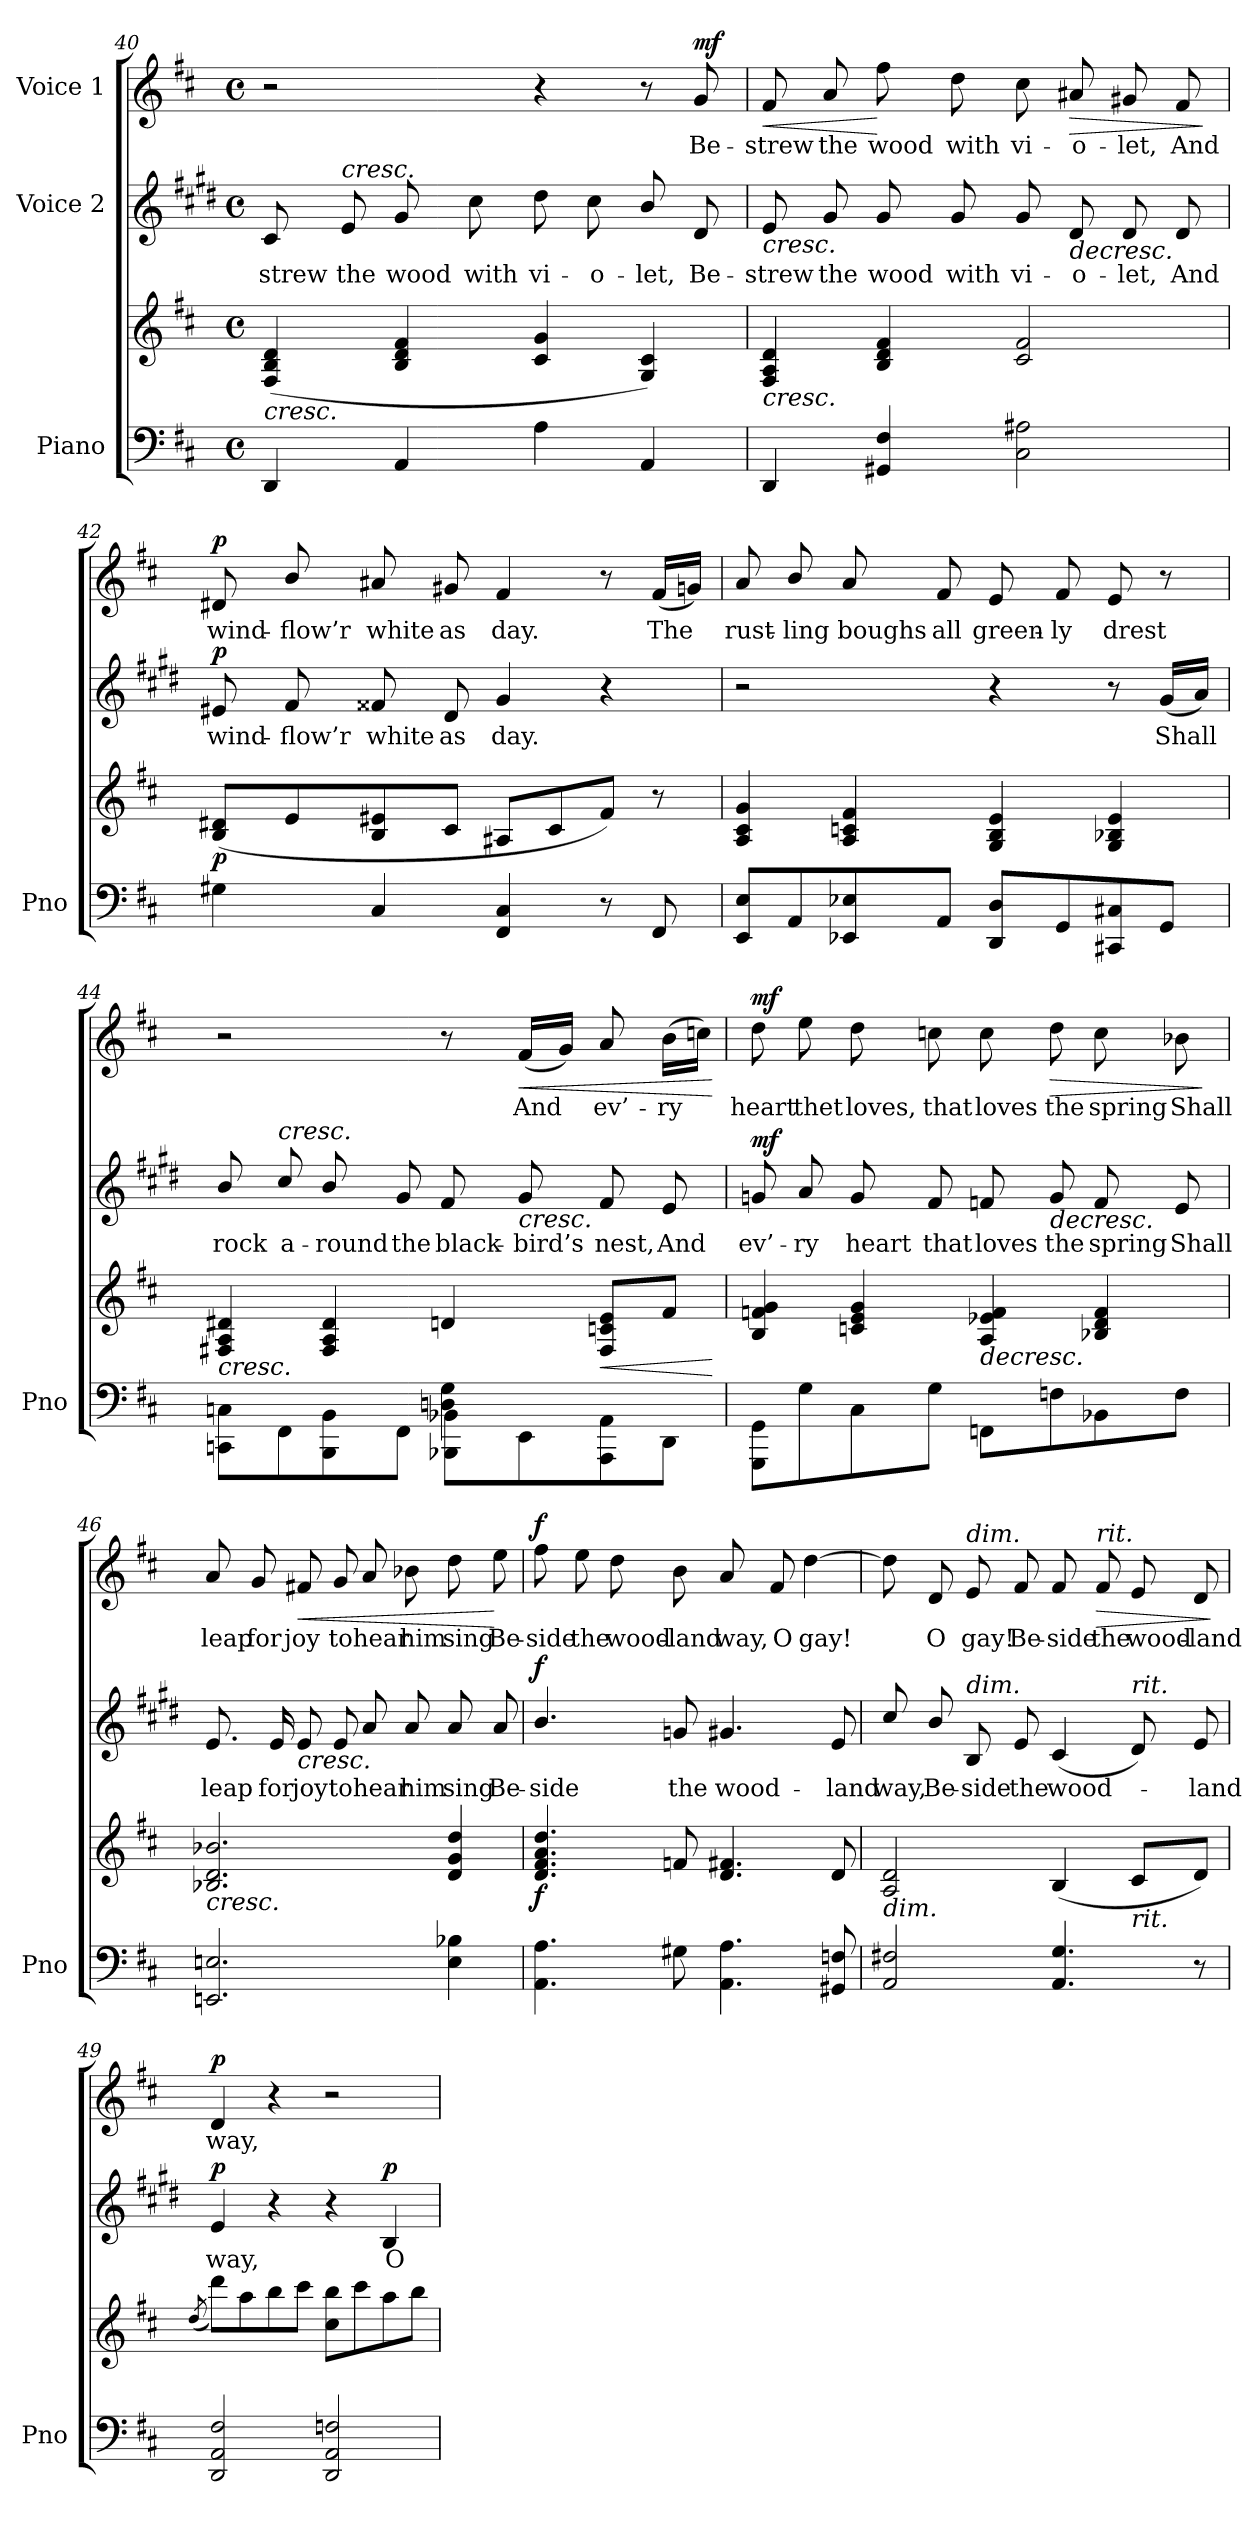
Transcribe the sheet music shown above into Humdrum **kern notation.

**kern	**kern	**dynam	**kern	**text	**dynam	**kern	**text	**dynam
*part3	*part3	*part3	*part2	*part2	*part2	*part1	*part1	*part1
*staff4	*staff3	*staff3/4	*staff2	*staff2	*staff2	*staff1	*staff1	*staff1
*I"Piano	*	*	*I"Voice 2	*	*	*I"Voice 1	*	*
*I'Pno	*	*	*	*	*	*	*	*
*clefF4	*clefG2	*	*clefG2	*	*	*clefG2	*	*
*	*	*	*ITrd1c2	*	*	*	*	*
*k[f#c#]	*k[f#c#]	*	*k[f#c#]	*	*	*k[f#c#]	*	*
*M4/4	*M4/4	*	*M4/4	*	*	*M4/4	*	*
*met(c)	*met(c)	*	*met(c)	*	*	*met(c)	*	*
=40	=40	=40	=40	=40	=40	=40	=40	=40
!	!LO:TX:b:i:t=cresc.	!	!	!	!	!	!	!
4DD/	(4F#/ 4B/ 4d/	.	8B/	-strew	.	2r	.	.
!	!	!	!LO:TX:a:i:t=cresc.	!	!	!	!	!
.	.	.	8d/	the	.	.	.	.
4AA/	4B/ 4d/ 4f#/	.	8f#/	wood	.	.	.	.
.	.	.	8b\	with	.	.	.	.
4A\	4c#/ 4g/	.	8cc#\	vi-	.	4r	.	.
.	.	.	8b\	-o-	.	.	.	.
4AA/	4G/ 4c#/)	.	8a/	-let,	.	8r	.	.
!	!	!	!	!	!	!	!	!LO:DY:a
.	.	.	8c#/	Be-	.	8g/	Be-	mf
=41	=41	=41	=41	=41	=41	=41	=41	=41
!	!	!LO:HP:b	!	!	!LO:HP:b	!	!	!LO:HP:b
4DD/	4F#/ 4A/ 4d/	<	8d/	-strew	<	8f#/	-strew	<
.	.	.	8f#/	the	.	8a/	the	.
4GG#X/ 4F#/	4B/ 4d/ 4f#/	.	8f#/	wood	.	8ff#\	wood	[
.	.	.	8f#/	with	.	8dd\	with	.
2C#\ 2A#X\	2c#/ 2f#/	.	8f#/	vi-	.	8cc#\	vi-	.
!	!	!	!	!	!LO:HP:b	!	!	!LO:HP:b
.	.	.	8c#/	-o-	>	8a#X/	-o-	>
.	.	.	8c#/	-let,	.	8g#X/	-let,	.
.	.	.	8c#/	And	.	8f#/	And	.
.	.	.	.	.	[	.	.	]
=42	=42	=42	=42	=42	=42	=42	=42	=42
!	!	!LO:DY:b	!	!	!LO:DY:a	!	!	!LO:DY:a
4G#X\	(8B/ 8d#X/L	p	8d#X/	wind-	p	8d#X/	wind-	p
.	8e/	.	8e/	-flow’r	.	8b/	-flow’r	.
4C#/	8B/ 8e#X/	.	8e#X/	white	.	8a#X/	white	.
.	8c#/J	.	8c#/	as	.	8g#X/	as	.
4FF#/ 4C#/	8A#X/L	.	4f#/	day.	.	4f#/	day.	.
.	8c#/	.	.	.	.	.	.	.
8r	8f#/J)	.	4r	.	.	8r	.	.
8FF#/	8r	.	.	.	.	(16f#/LL	The	.
.	.	.	.	.	.	16gn/JJ)	.	.
=43	=43	=43	=43	=43	=43	=43	=43	=43
!	!	!LO:DY:b	!	!	!	!	!	!
!	!	!LO:DY:n=1:b	!	!	!	!	!	!
8EE/ 8E/L	4A/ 4c#/ 4g/	p other-dynamics	2r	.	.	8a/	rust-	.
8AA/	.	.	.	.	.	8b/	-ling	.
8EE-X/ 8E-X/	4A/ 4cn/ 4f#/	.	.	.	.	8a/	boughs	.
8AA/J	.	.	.	.	.	8f#/	all	.
8DD/ 8D/L	4G/ 4B/ 4e/	.	4r	.	.	8e/	green-	.
8GG/	.	.	.	.	.	8f#/	-ly	.
8CC#X/ 8C#X/	4G/ 4B-X/ 4e/	.	8r	.	.	8e/	drest	.
8GG/J	.	.	(16f#/LL	Shall	.	8r	.	.
.	.	.	16g/JJ)	.	.	.	.	.
=44	=44	=44	=44	=44	=44	=44	=44	=44
*^	*	*	*	*	*	*	*	*
!	!	!LO:TX:b:i:t=cresc.	!	!	!	!	!	!	!
2ryy	8CCn\ 8Cn\L	4F#X/ 4A/ 4d#X/	.	8a/	rock	.	2r	.	.
!	!	!	!	!LO:TX:a:i:t=cresc.	!	!	!	!	!
.	8FF#\	.	.	8b/	a-	.	.	.	.
.	8BBB\ 8BB\	4F#/ 4A/ 4d#/	.	8a/	-round	.	.	.	.
.	8FF#\J	.	.	8f#/	the	.	.	.	.
4Dn\ 4G\	8BBB-X\ 8BB-X\L	4dn/	.	8e/	black-	.	8r	.	.
!	!	!	!	!	!	!LO:HP:b	!	!	!LO:HP:b
.	8EE\	.	.	8f#/	-bird’s	<	(16f#/LL	And	<
.	.	.	.	.	.	.	16g/JJ)	.	.
!	!	!	!LO:HP:b	!	!	!	!	!	!
4ryy	8AAA\ 8AA\	8F#/ 8cn/ 8e/L	<	8e/	nest,	.	8a/	ev’-	.
.	8DD\J	8f#/J	.	8d/	And	.	(16b\LL	-ry	.
.	.	.	.	.	.	.	16ccn\JJ)	.	.
*v	*v	*	*	*	*	*	*	*	*
.	.	[	.	.	]	.	.	[
=45	=45	=45	=45	=45	=45	=45	=45	=45
!	!	!	!	!	!LO:DY:a	!	!	!LO:DY:a
8GGG\ 8GG\L	4B/ 4fn/ 4g/	.	8fn/	ev’-	mf	8dd\	heart	mf
8G\	.	.	8g/	-ry	.	8ee\	thet	.
8C#\	4cn/ 4e/ 4g/	.	8f/	heart	.	8dd\	loves,	.
8G\J	.	.	8e/	that	.	8ccn\	that	.
!	!	!LO:HP:b	!	!	!	!	!	!
8FFn\L	4A/ 4e-X/ 4f/	>	8e-X/	loves	.	8cc\	loves	.
!	!	!	!	!	!LO:HP:b	!	!	!LO:HP:b
8Fn\	.	.	8f/	the	>	8dd\	the	>
8BB-X\	4B-X/ 4d/ 4f/	.	8e-/	spring	.	8cc\	spring	.
8F\J	.	.	8d/	Shall	.	8b-X\	Shall	.
.	.	[	.	.	[	.	.	]
=46	=46	=46	=46	=46	=46	=46	=46	=46
!	!	!LO:HP:b	!	!	!	!	!	!
2.EEn/ 2.En/	2.B-X/ 2.d/ 2.b-X/	<	8.d/	leap	.	8a/	leap	.
.	.	.	.	.	.	8g/	for	.
.	.	.	16d/	for	.	.	.	.
!	!	!	!	!	!LO:HP:b	!	!	!LO:HP:b
.	.	.	8d/	joy	<	8f#X/	joy	<
.	.	.	8d/	to	.	8g/	to	.
.	.	.	8g/	hear	.	8a/	hear	.
.	.	.	8g/	him	.	8b-X\	him	.
4E\ 4B-X\	4d/ 4g/ 4dd/	]	8g/	sing	.	8dd\	sing	.
.	.	.	8g/	Be-	]	8ee\	Be-	[
=47	=47	=47	=47	=47	=47	=47	=47	=47
!	!	!LO:DY:b	!	!	!LO:DY:a	!	!	!LO:DY:a
4.AA\ 4.A\	4.d/ 4.f#/ 4.a/ 4.dd/	f	4.a/	-side	f	8ff#\	-side	f
.	.	.	.	.	.	8ee\	the	.
.	.	.	.	.	.	8dd\	wood-	.
8G#X\	8fn/	.	8fn/	the	.	8b\	-land	.
4.AA\ 4.A\	4.d/ 4.f#X/	.	4.f#X/	wood-	.	8a/	way,	.
.	.	.	.	.	.	8f#/	O	.
.	.	.	.	.	.	[4dd\	gay!	.
8GG#X/ 8Fn/	8d/	.	8d/	-land	.	.	.	.
=48	=48	=48	=48	=48	=48	=48	=48	=48
!	!LO:TX:b:i:t=dim.	!	!	!	!	!	!	!
2AA/ 2F#X/	2A/ 2d/	.	8b/	way,	.	8dd\]	.	.
.	.	.	8a/	Be-	.	8d/	O	.
!	!	!	!	!	!	!LO:TX:a:i:t=dim.	!	!
!	!	!	!LO:TX:a:i:t=dim.	!	!	!	!	!
.	.	.	8A/	-side	.	8e/	gay!	.
.	.	.	8d/	the	.	8f#/	Be-	.
4.AA/ 4.G/	(4B/	.	(4B/	wood-	.	8f#/	-side	.
!	!	!	!	!	!	!LO:TX:a:i:t=rit.	!	!
!	!	!	!	!	!	!	!	!LO:HP:b
.	.	.	.	.	.	8f#/	the	>
!	!	!	!LO:TX:a:i:t=rit.	!	!	!	!	!
!	!LO:TX:b:i:t=rit.	!	!	!	!	!	!	!
.	8c#/L	.	8c#/)	.	.	8e/	wood-	.
8r	8d/J)	.	8d/	-land	.	8d/	-land	.
.	.	[	.	.	[	.	.	]
=49	=49	=49	=49	=49	=49	=49	=49	=49
.	(8qdd/	.	.	.	.	.	.	.
!	!	!LO:DY:b	!	!	!	!	!	!
!	!	!LO:DY:n=1:b	!	!	!LO:DY:a	!	!	!LO:DY:a
2DD/ 2AA/ 2F#/	8ddd\L)	p other-dynamics	4d/	way,	p	4d/	way,	p
.	8aa\	.	.	.	.	.	.	.
.	8bb\	.	4r	.	.	4r	.	.
.	8ccc#\J	.	.	.	.	.	.	.
2DD/ 2AA/ 2Fn/	8cc#\ 8bb\L	.	4r	.	.	2r	.	.
.	8ccc#\	.	.	.	.	.	.	.
!	!	!	!	!	!LO:DY:a	!	!	!
.	8aa\	.	4A/	O	p	.	.	.
.	8bb\J	.	.	.	.	.	.	.
=	=	=	=	=	=	=	=	=
*-	*-	*-	*-	*-	*-	*-	*-	*-
